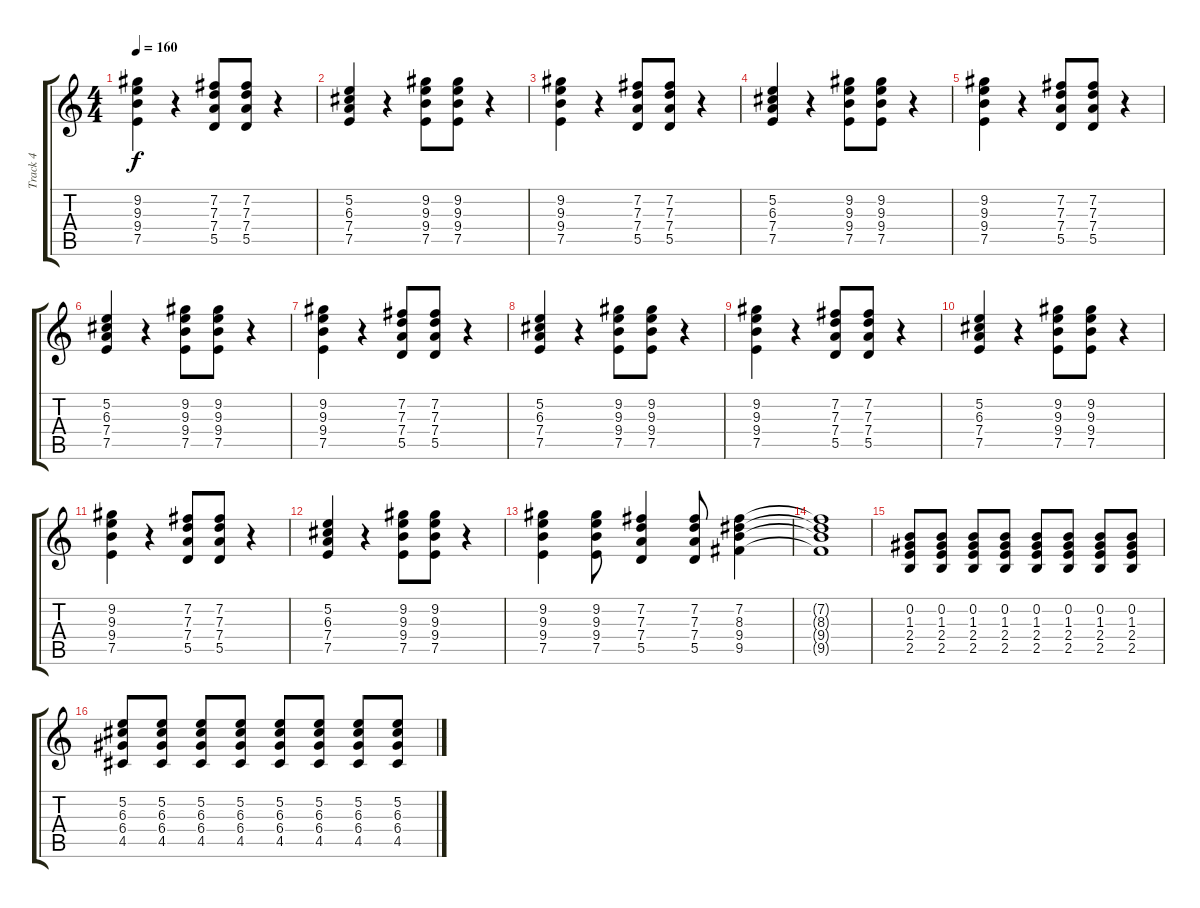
\track ("Track 4" "Track 4") {instrument overdrivenguitar}
\staff {score tabs}
\tuning (E4 B3 G3 D3 A2 E2) {hide}
\ts (4 4)
\tempo 160
\clef g2
\ks c
(9.2 9.3 9.4 7.5).4{dy f} r.4 (7.2 7.3 7.4 5.5).8 (7.2 7.3 7.4 5.5).8 r.4 |
(5.2 6.3 7.4 7.5).4 r.4 (9.2 9.3 9.4 7.5).8 (9.2 9.3 9.4 7.5).8 r.4 |
(9.2 9.3 9.4 7.5).4 r.4 (7.2 7.3 7.4 5.5).8 (7.2 7.3 7.4 5.5).8 r.4 |
(5.2 6.3 7.4 7.5).4 r.4 (9.2 9.3 9.4 7.5).8 (9.2 9.3 9.4 7.5).8 r.4 |
(9.2 9.3 9.4 7.5).4 r.4 (7.2 7.3 7.4 5.5).8 (7.2 7.3 7.4 5.5).8 r.4 |
(5.2 6.3 7.4 7.5).4 r.4 (9.2 9.3 9.4 7.5).8 (9.2 9.3 9.4 7.5).8 r.4 |
(9.2 9.3 9.4 7.5).4 r.4 (7.2 7.3 7.4 5.5).8 (7.2 7.3 7.4 5.5).8 r.4 |
(5.2 6.3 7.4 7.5).4 r.4 (9.2 9.3 9.4 7.5).8 (9.2 9.3 9.4 7.5).8 r.4 |
(9.2 9.3 9.4 7.5).4 r.4 (7.2 7.3 7.4 5.5).8 (7.2 7.3 7.4 5.5).8 r.4 |
(5.2 6.3 7.4 7.5).4 r.4 (9.2 9.3 9.4 7.5).8 (9.2 9.3 9.4 7.5).8 r.4 |
(9.2 9.3 9.4 7.5).4 r.4 (7.2 7.3 7.4 5.5).8 (7.2 7.3 7.4 5.5).8 r.4 |
(5.2 6.3 7.4 7.5).4 r.4 (9.2 9.3 9.4 7.5).8 (9.2 9.3 9.4 7.5).8 r.4 |
(9.2 9.3 9.4 7.5).4 (9.2 9.3 9.4 7.5).8 (7.2 7.3 7.4 5.5).4 (7.2 7.3 7.4 5.5).8 (7.2 8.3 9.4 9.5).4 |
(7.2{t} 8.3{t} 9.4{t} 9.5{t}).1 |
(0.2 1.3 2.4 2.5).8 (0.2 1.3 2.4 2.5).8 (0.2 1.3 2.4 2.5).8 (0.2 1.3 2.4 2.5).8 (0.2 1.3 2.4 2.5).8 (0.2 1.3 2.4 2.5).8 (0.2 1.3 2.4 2.5).8 (0.2 1.3 2.4 2.5).8 |
(5.2 6.3 6.4 4.5).8 (5.2 6.3 6.4 4.5).8 (5.2 6.3 6.4 4.5).8 (5.2 6.3 6.4 4.5).8 (5.2 6.3 6.4 4.5).8 (5.2 6.3 6.4 4.5).8 (5.2 6.3 6.4 4.5).8 (5.2 6.3 6.4 4.5).8
